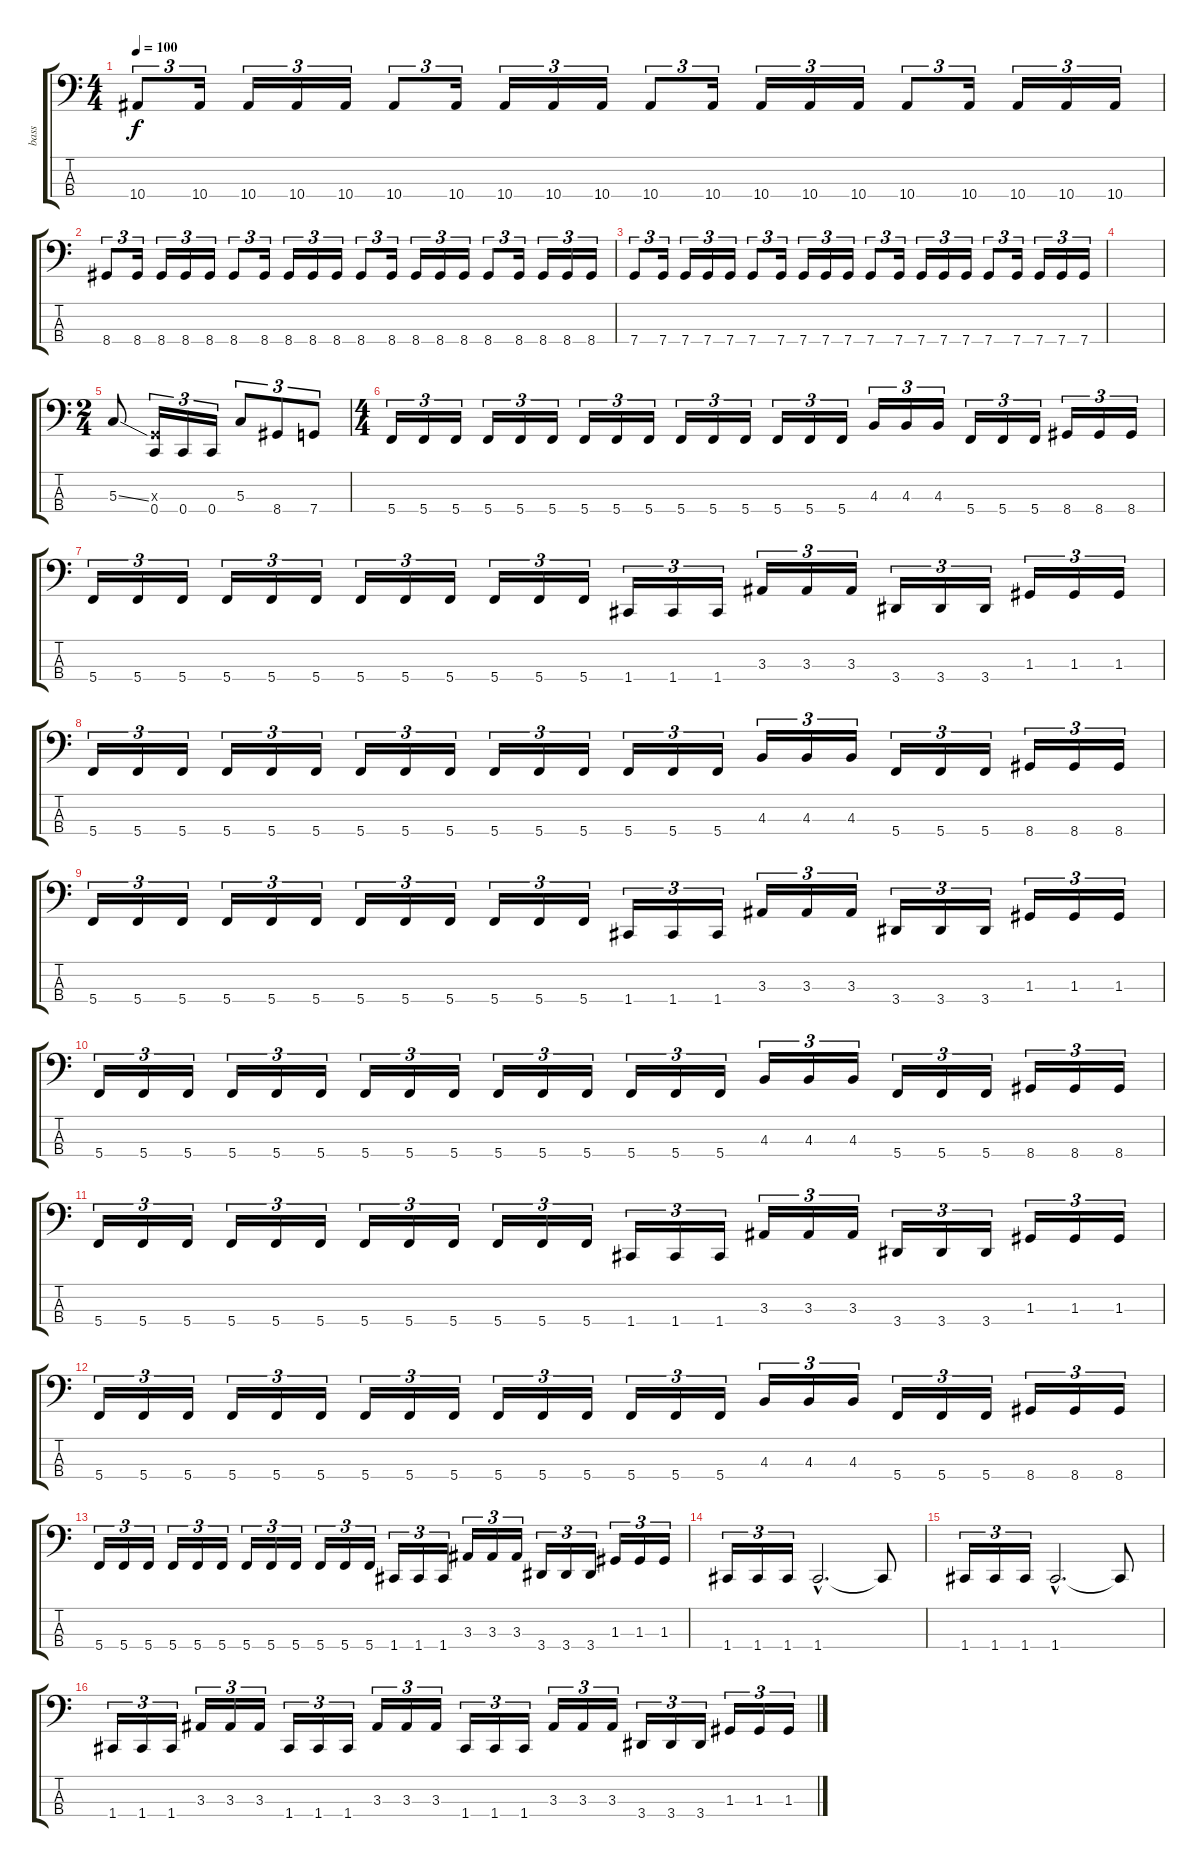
\track ("bass" "bass") {instrument electricbasspick}
\staff {score tabs}
\tuning (F2 C2 G1 C1) {hide}
\ts (4 4)
\tempo 100
\clef f4
\ks c
10.4.8{tu (3 2) dy f} 10.4.16{tu (3 2)} 10.4.16{tu (3 2)} 10.4.16{tu (3 2)} 10.4.16{tu (3 2)} 10.4.8{tu (3 2)} 10.4.16{tu (3 2)} 10.4.16{tu (3 2)} 10.4.16{tu (3 2)} 10.4.16{tu (3 2)} 10.4.8{tu (3 2)} 10.4.16{tu (3 2)} 10.4.16{tu (3 2)} 10.4.16{tu (3 2)} 10.4.16{tu (3 2)} 10.4.8{tu (3 2)} 10.4.16{tu (3 2)} 10.4.16{tu (3 2)} 10.4.16{tu (3 2)} 10.4.16{tu (3 2)} |
8.4.8{tu (3 2)} 8.4.16{tu (3 2)} 8.4.16{tu (3 2)} 8.4.16{tu (3 2)} 8.4.16{tu (3 2)} 8.4.8{tu (3 2)} 8.4.16{tu (3 2)} 8.4.16{tu (3 2)} 8.4.16{tu (3 2)} 8.4.16{tu (3 2)} 8.4.8{tu (3 2)} 8.4.16{tu (3 2)} 8.4.16{tu (3 2)} 8.4.16{tu (3 2)} 8.4.16{tu (3 2)} 8.4.8{tu (3 2)} 8.4.16{tu (3 2)} 8.4.16{tu (3 2)} 8.4.16{tu (3 2)} 8.4.16{tu (3 2)} |
7.4.8{tu (3 2)} 7.4.16{tu (3 2)} 7.4.16{tu (3 2)} 7.4.16{tu (3 2)} 7.4.16{tu (3 2)} 7.4.8{tu (3 2)} 7.4.16{tu (3 2)} 7.4.16{tu (3 2)} 7.4.16{tu (3 2)} 7.4.16{tu (3 2)} 7.4.8{tu (3 2)} 7.4.16{tu (3 2)} 7.4.16{tu (3 2)} 7.4.16{tu (3 2)} 7.4.16{tu (3 2)} 7.4.8{tu (3 2)} 7.4.16{tu (3 2)} 7.4.16{tu (3 2)} 7.4.16{tu (3 2)} 7.4.16{tu (3 2)} |
|
\ts (2 4)
5.3{ss}.8 (0.3{x} 0.4).16{tu (3 2)} 0.4.16{tu (3 2)} 0.4.16{tu (3 2)} 5.3.8{tu (3 2)} 8.4.8{tu (3 2)} 7.4.8{tu (3 2)} |
\ts (4 4)
5.4.16{tu (3 2)} 5.4.16{tu (3 2)} 5.4.16{tu (3 2)} 5.4.16{tu (3 2)} 5.4.16{tu (3 2)} 5.4.16{tu (3 2)} 5.4.16{tu (3 2)} 5.4.16{tu (3 2)} 5.4.16{tu (3 2)} 5.4.16{tu (3 2)} 5.4.16{tu (3 2)} 5.4.16{tu (3 2)} 5.4.16{tu (3 2)} 5.4.16{tu (3 2)} 5.4.16{tu (3 2)} 4.3.16{tu (3 2)} 4.3.16{tu (3 2)} 4.3.16{tu (3 2)} 5.4.16{tu (3 2)} 5.4.16{tu (3 2)} 5.4.16{tu (3 2)} 8.4.16{tu (3 2)} 8.4.16{tu (3 2)} 8.4.16{tu (3 2)} |
5.4.16{tu (3 2)} 5.4.16{tu (3 2)} 5.4.16{tu (3 2)} 5.4.16{tu (3 2)} 5.4.16{tu (3 2)} 5.4.16{tu (3 2)} 5.4.16{tu (3 2)} 5.4.16{tu (3 2)} 5.4.16{tu (3 2)} 5.4.16{tu (3 2)} 5.4.16{tu (3 2)} 5.4.16{tu (3 2)} 1.4.16{tu (3 2)} 1.4.16{tu (3 2)} 1.4.16{tu (3 2)} 3.3.16{tu (3 2)} 3.3.16{tu (3 2)} 3.3.16{tu (3 2)} 3.4.16{tu (3 2)} 3.4.16{tu (3 2)} 3.4.16{tu (3 2)} 1.3.16{tu (3 2)} 1.3.16{tu (3 2)} 1.3.16{tu (3 2)} |
5.4.16{tu (3 2)} 5.4.16{tu (3 2)} 5.4.16{tu (3 2)} 5.4.16{tu (3 2)} 5.4.16{tu (3 2)} 5.4.16{tu (3 2)} 5.4.16{tu (3 2)} 5.4.16{tu (3 2)} 5.4.16{tu (3 2)} 5.4.16{tu (3 2)} 5.4.16{tu (3 2)} 5.4.16{tu (3 2)} 5.4.16{tu (3 2)} 5.4.16{tu (3 2)} 5.4.16{tu (3 2)} 4.3.16{tu (3 2)} 4.3.16{tu (3 2)} 4.3.16{tu (3 2)} 5.4.16{tu (3 2)} 5.4.16{tu (3 2)} 5.4.16{tu (3 2)} 8.4.16{tu (3 2)} 8.4.16{tu (3 2)} 8.4.16{tu (3 2)} |
5.4.16{tu (3 2)} 5.4.16{tu (3 2)} 5.4.16{tu (3 2)} 5.4.16{tu (3 2)} 5.4.16{tu (3 2)} 5.4.16{tu (3 2)} 5.4.16{tu (3 2)} 5.4.16{tu (3 2)} 5.4.16{tu (3 2)} 5.4.16{tu (3 2)} 5.4.16{tu (3 2)} 5.4.16{tu (3 2)} 1.4.16{tu (3 2)} 1.4.16{tu (3 2)} 1.4.16{tu (3 2)} 3.3.16{tu (3 2)} 3.3.16{tu (3 2)} 3.3.16{tu (3 2)} 3.4.16{tu (3 2)} 3.4.16{tu (3 2)} 3.4.16{tu (3 2)} 1.3.16{tu (3 2)} 1.3.16{tu (3 2)} 1.3.16{tu (3 2)} |
5.4.16{tu (3 2)} 5.4.16{tu (3 2)} 5.4.16{tu (3 2)} 5.4.16{tu (3 2)} 5.4.16{tu (3 2)} 5.4.16{tu (3 2)} 5.4.16{tu (3 2)} 5.4.16{tu (3 2)} 5.4.16{tu (3 2)} 5.4.16{tu (3 2)} 5.4.16{tu (3 2)} 5.4.16{tu (3 2)} 5.4.16{tu (3 2)} 5.4.16{tu (3 2)} 5.4.16{tu (3 2)} 4.3.16{tu (3 2)} 4.3.16{tu (3 2)} 4.3.16{tu (3 2)} 5.4.16{tu (3 2)} 5.4.16{tu (3 2)} 5.4.16{tu (3 2)} 8.4.16{tu (3 2)} 8.4.16{tu (3 2)} 8.4.16{tu (3 2)} |
5.4.16{tu (3 2)} 5.4.16{tu (3 2)} 5.4.16{tu (3 2)} 5.4.16{tu (3 2)} 5.4.16{tu (3 2)} 5.4.16{tu (3 2)} 5.4.16{tu (3 2)} 5.4.16{tu (3 2)} 5.4.16{tu (3 2)} 5.4.16{tu (3 2)} 5.4.16{tu (3 2)} 5.4.16{tu (3 2)} 1.4.16{tu (3 2)} 1.4.16{tu (3 2)} 1.4.16{tu (3 2)} 3.3.16{tu (3 2)} 3.3.16{tu (3 2)} 3.3.16{tu (3 2)} 3.4.16{tu (3 2)} 3.4.16{tu (3 2)} 3.4.16{tu (3 2)} 1.3.16{tu (3 2)} 1.3.16{tu (3 2)} 1.3.16{tu (3 2)} |
5.4.16{tu (3 2)} 5.4.16{tu (3 2)} 5.4.16{tu (3 2)} 5.4.16{tu (3 2)} 5.4.16{tu (3 2)} 5.4.16{tu (3 2)} 5.4.16{tu (3 2)} 5.4.16{tu (3 2)} 5.4.16{tu (3 2)} 5.4.16{tu (3 2)} 5.4.16{tu (3 2)} 5.4.16{tu (3 2)} 5.4.16{tu (3 2)} 5.4.16{tu (3 2)} 5.4.16{tu (3 2)} 4.3.16{tu (3 2)} 4.3.16{tu (3 2)} 4.3.16{tu (3 2)} 5.4.16{tu (3 2)} 5.4.16{tu (3 2)} 5.4.16{tu (3 2)} 8.4.16{tu (3 2)} 8.4.16{tu (3 2)} 8.4.16{tu (3 2)} |
5.4.16{tu (3 2)} 5.4.16{tu (3 2)} 5.4.16{tu (3 2)} 5.4.16{tu (3 2)} 5.4.16{tu (3 2)} 5.4.16{tu (3 2)} 5.4.16{tu (3 2)} 5.4.16{tu (3 2)} 5.4.16{tu (3 2)} 5.4.16{tu (3 2)} 5.4.16{tu (3 2)} 5.4.16{tu (3 2)} 1.4.16{tu (3 2)} 1.4.16{tu (3 2)} 1.4.16{tu (3 2)} 3.3.16{tu (3 2)} 3.3.16{tu (3 2)} 3.3.16{tu (3 2)} 3.4.16{tu (3 2)} 3.4.16{tu (3 2)} 3.4.16{tu (3 2)} 1.3.16{tu (3 2)} 1.3.16{tu (3 2)} 1.3.16{tu (3 2)} |
1.4.16{tu (3 2)} 1.4.16{tu (3 2)} 1.4.16{tu (3 2)} 1.4{hac}.2{d} 1.4{t}.8 |
1.4.16{tu (3 2)} 1.4.16{tu (3 2)} 1.4.16{tu (3 2)} 1.4{hac}.2{d} 1.4{t}.8 |
1.4.16{tu (3 2)} 1.4.16{tu (3 2)} 1.4.16{tu (3 2)} 3.3.16{tu (3 2)} 3.3.16{tu (3 2)} 3.3.16{tu (3 2)} 1.4.16{tu (3 2)} 1.4.16{tu (3 2)} 1.4.16{tu (3 2)} 3.3.16{tu (3 2)} 3.3.16{tu (3 2)} 3.3.16{tu (3 2)} 1.4.16{tu (3 2)} 1.4.16{tu (3 2)} 1.4.16{tu (3 2)} 3.3.16{tu (3 2)} 3.3.16{tu (3 2)} 3.3.16{tu (3 2)} 3.4.16{tu (3 2)} 3.4.16{tu (3 2)} 3.4.16{tu (3 2)} 1.3.16{tu (3 2)} 1.3.16{tu (3 2)} 1.3.16{tu (3 2)}
